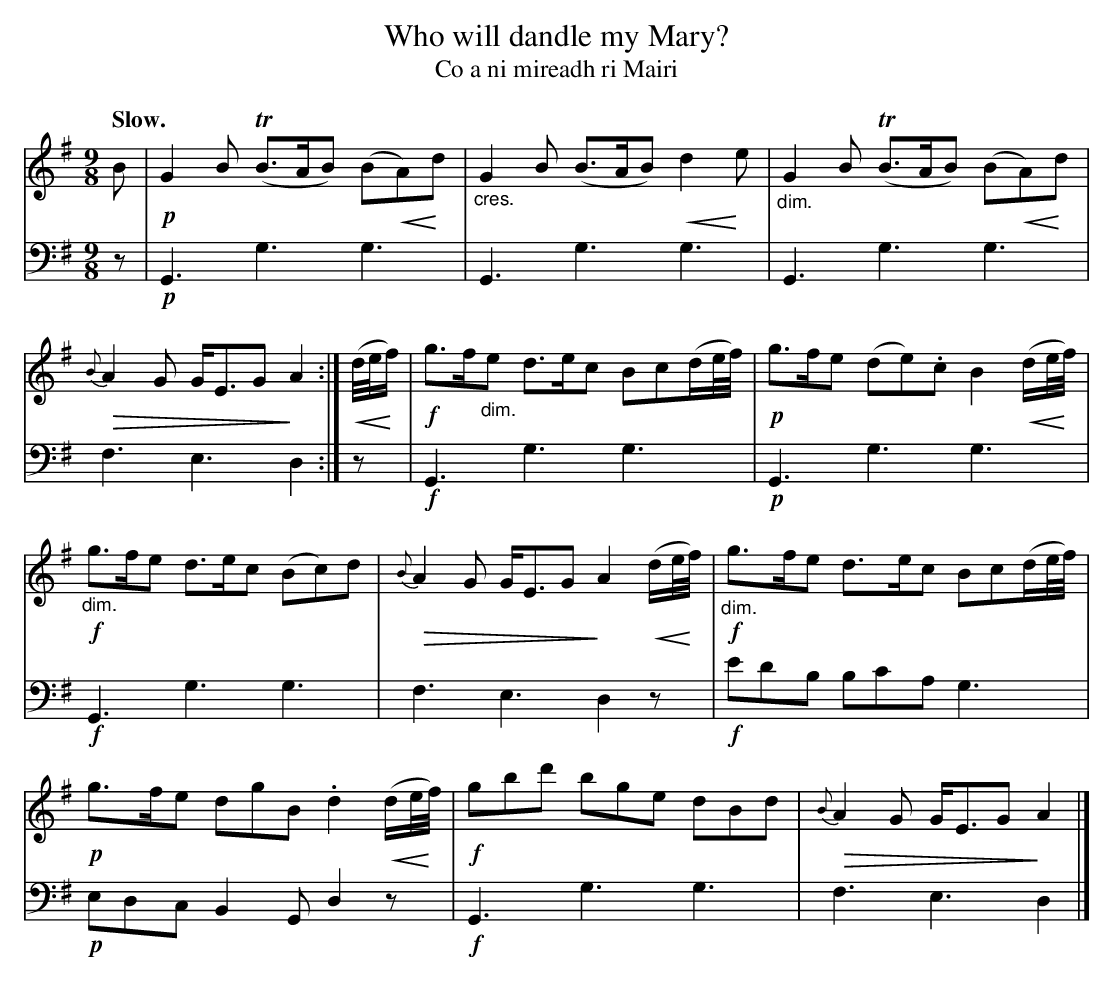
X:1
T: Who will dandle my Mary?
T: Co a ni mireadh ri Mairi
U: p=!crescendo(!
U: P=!crescendo)!
U: Q=!diminuendo(!
U: q=!diminuendo)!
M: 9/8
L: 1/8
Q: "Slow."
K: G
V: 1 staves=2
B |!p!\
G2B (TB>AB) (BpA)Pd | "_cres."G2B (B>AB) pd2Pe |\
"_dim."G2B (TB>AB) (BpA)Pd | Q{B}A2G G<EG qA2 :| (pd//e//Pf/) |\
!f!g>f"_dim."e d>ec Bc(d/e//f//) |!p! g>fe (de).c B2(pd/e//Pf//) |!f!
"_dim."g>fe d>ec (Bc)d | Q{B}A2G G<EG qA2(pd/e//Pf//) |\
!f! "_dim."g>fe d>ec Bc(d/e//f//) |!p!g>fe dgB .d2(pd/e//Pf//) |!f!\
gbd' bge dBd | Q{B}A2G G<EG qA2 |]
V: 2 clef=bass middle=d
z |!p! G3 g3 g3 |G3 g3 g3 | G3 g3 g3 | f3 e3 d2 :| z |
!f!G3 g3 g3 |!p! G3 g3 g3 |!f! G3 g3 g3 | f3 e3 d2z |
!f!e'd'b bc'a g3 |!p! edc B2G d2z |!f!G3 g3 g3 | f3 e3 d2 |]
